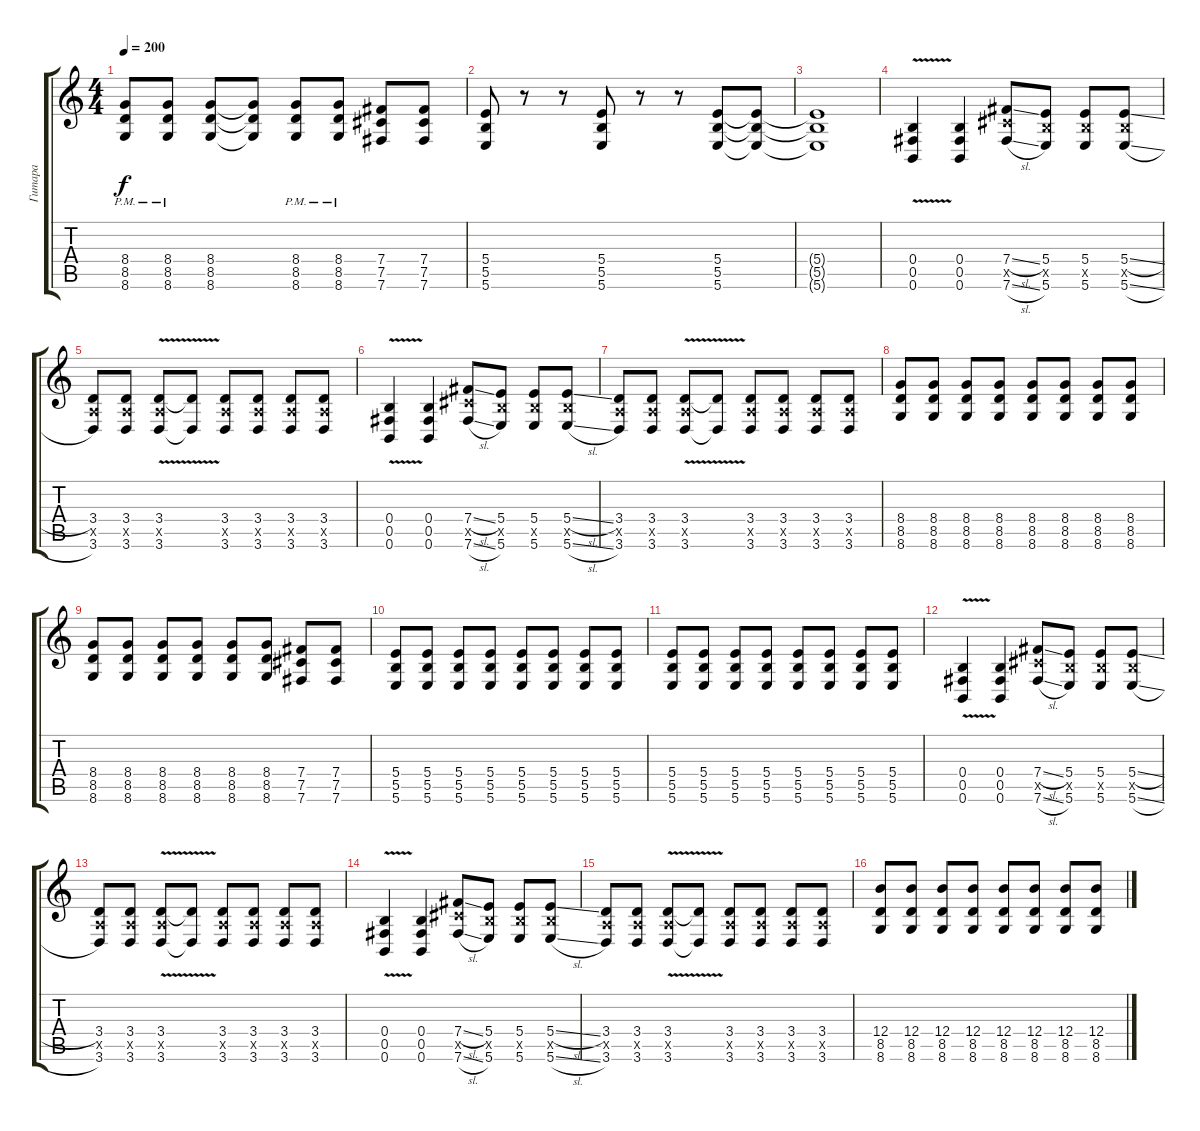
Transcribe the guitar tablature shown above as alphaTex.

\track ("Гитара" "Гитара") {instrument distortionguitar}
\staff {score tabs}
\tuning (Db4 Ab3 E3 B2 Gb2 B1) {hide}
\ts (4 4)
\tempo 200
\clef g2
\ks c
(8.4{pm} 8.5{pm} 8.6{pm}).8{dy f} (8.4{pm} 8.5 8.6{pm}).8 (8.4 8.5 8.6).8 (8.4{t} 8.5{t} 8.6{t}).8 (8.4{pm} 8.5{pm} 8.6{pm}).8 (8.4{pm} 8.5{pm} 8.6{pm}).8 (7.4 7.5 7.6).8 (7.4 7.5 7.6).8 |
(5.4 5.5 5.6).8 r.8 r.8 (5.4 5.5 5.6).8 r.8 r.8 (5.4 5.5 5.6).8 (5.4{t} 5.5{t} 5.6{t}).8 |
(5.4{t} 5.5{t} 5.6{t}).1 |
(0.4 0.5{v} 0.6).4 (0.4 0.5 0.6).4 (7.4{sl} 7.5{x} 7.6{sl}).8 (5.4 5.5{x} 5.6).8 (5.4 5.5{x} 5.6).8 (5.4{sl} 5.5{x} 5.6{sl}).8 |
(3.4 3.5{x} 3.6).8 (3.4 3.5{x} 3.6).8 (3.4{v} 3.5{x} 3.6{v}).8 (3.4{t} 3.6{t}).8 (3.4 3.5{x} 3.6).8 (3.4 3.5{x} 3.6).8 (3.4 3.5{x} 3.6).8 (3.4 3.5{x} 3.6).8 |
(0.4 0.5{v} 0.6).4 (0.4 0.5 0.6).4 (7.4{sl} 7.5{x} 7.6{sl}).8 (5.4 5.5{x} 5.6).8 (5.4 5.5{x} 5.6).8 (5.4{sl} 5.5{x} 5.6{sl}).8 |
(3.4 3.5{x} 3.6).8 (3.4 3.5{x} 3.6).8 (3.4{v} 3.5{x} 3.6{v}).8 (3.4{t} 3.6{t}).8 (3.4 3.5{x} 3.6).8 (3.4 3.5{x} 3.6).8 (3.4 3.5{x} 3.6).8 (3.4 3.5{x} 3.6).8 |
(8.4 8.5 8.6).8 (8.4 8.5 8.6).8 (8.4 8.5 8.6).8 (8.4 8.5 8.6).8 (8.4 8.5 8.6).8 (8.4 8.5 8.6).8 (8.4 8.5 8.6).8 (8.4 8.5 8.6).8 |
(8.4 8.5 8.6).8 (8.4 8.5 8.6).8 (8.4 8.5 8.6).8 (8.4 8.5 8.6).8 (8.4 8.5 8.6).8 (8.4 8.5 8.6).8 (7.4 7.5 7.6).8 (7.4 7.5 7.6).8 |
(5.4 5.5 5.6).8 (5.4 5.5 5.6).8 (5.4 5.5 5.6).8 (5.4 5.5 5.6).8 (5.4 5.5 5.6).8 (5.4 5.5 5.6).8 (5.4 5.5 5.6).8 (5.4 5.5 5.6).8 |
(5.4 5.5 5.6).8 (5.4 5.5 5.6).8 (5.4 5.5 5.6).8 (5.4 5.5 5.6).8 (5.4 5.5 5.6).8 (5.4 5.5 5.6).8 (5.4 5.5 5.6).8 (5.4 5.5 5.6).8 |
(0.4 0.5{v} 0.6).4 (0.4 0.5 0.6).4 (7.4{sl} 7.5{x} 7.6{sl}).8 (5.4 5.5{x} 5.6).8 (5.4 5.5{x} 5.6).8 (5.4{sl} 5.5{x} 5.6{sl}).8 |
(3.4 3.5{x} 3.6).8 (3.4 3.5{x} 3.6).8 (3.4{v} 3.5{x} 3.6{v}).8 (3.4{t} 3.6{t}).8 (3.4 3.5{x} 3.6).8 (3.4 3.5{x} 3.6).8 (3.4 3.5{x} 3.6).8 (3.4 3.5{x} 3.6).8 |
(0.4 0.5{v} 0.6).4 (0.4 0.5 0.6).4 (7.4{sl} 7.5{x} 7.6{sl}).8 (5.4 5.5{x} 5.6).8 (5.4 5.5{x} 5.6).8 (5.4{sl} 5.5{x} 5.6{sl}).8 |
(3.4 3.5{x} 3.6).8 (3.4 3.5{x} 3.6).8 (3.4{v} 3.5{x} 3.6{v}).8 (3.4{t} 3.6{t}).8 (3.4 3.5{x} 3.6).8 (3.4 3.5{x} 3.6).8 (3.4 3.5{x} 3.6).8 (3.4 3.5{x} 3.6).8 |
(12.4 8.5 8.6).8 (12.4 8.5 8.6).8 (12.4 8.5 8.6).8 (12.4 8.5 8.6).8 (12.4 8.5 8.6).8 (12.4 8.5 8.6).8 (12.4 8.5 8.6).8 (12.4 8.5 8.6).8
